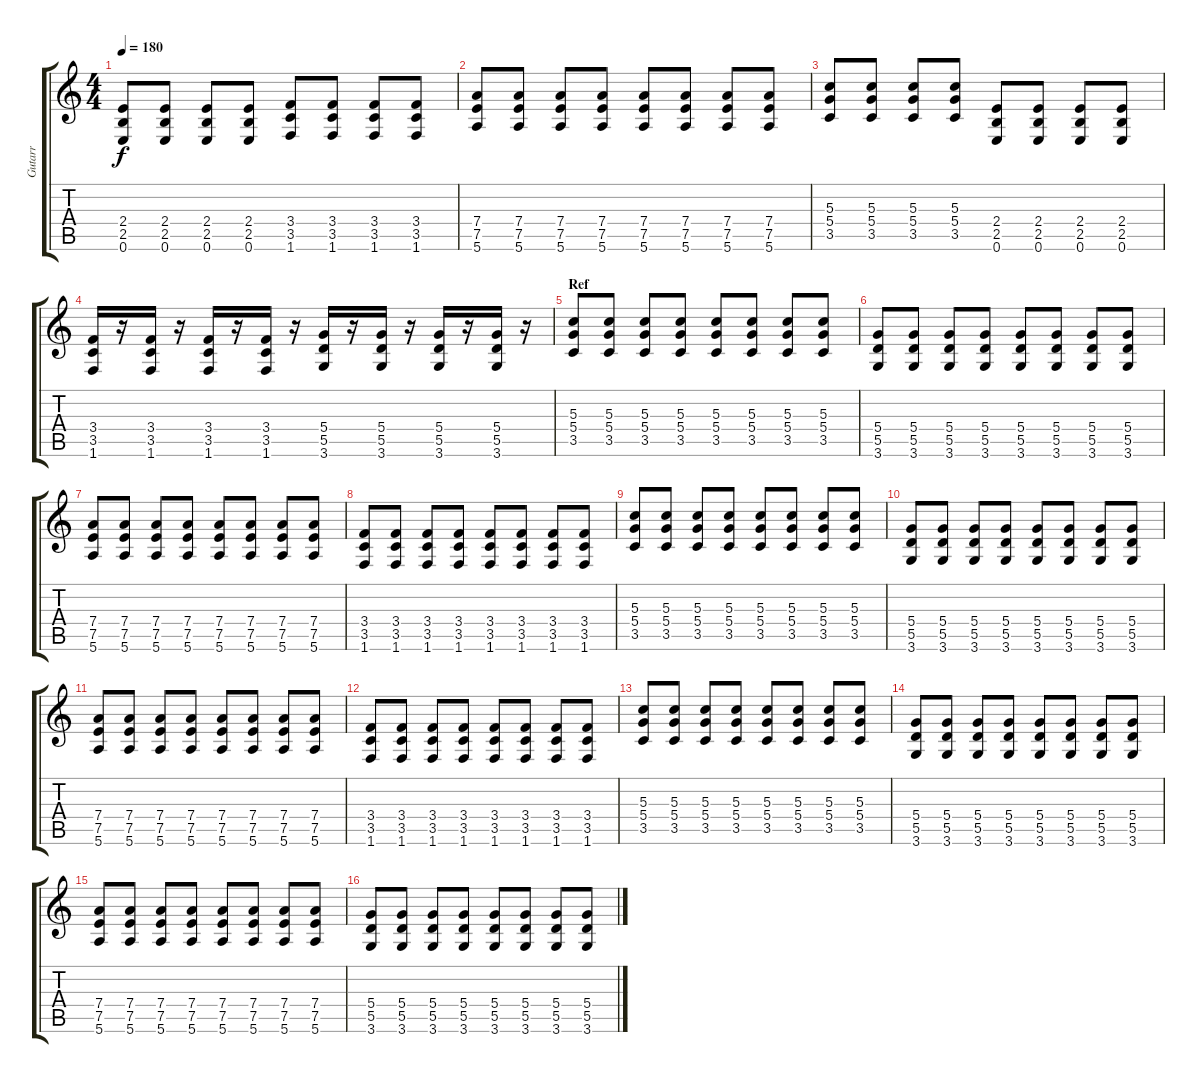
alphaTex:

\track ("Gutarr" "Gutarr") {instrument acousticguitarnylon}
\staff {score tabs}
\tuning (E4 B3 G3 D3 A2 E2) {hide}
\ts (4 4)
\tempo 180
\clef g2
\ks c
(2.4 2.5 0.6).8{dy f} (2.4 2.5 0.6).8 (2.4 2.5 0.6).8 (2.4 2.5 0.6).8 (3.4 3.5 1.6).8 (3.4 3.5 1.6).8 (3.4 3.5 1.6).8 (3.4 3.5 1.6).8 |
(7.4 7.5 5.6).8 (7.4 7.5 5.6).8 (7.4 7.5 5.6).8 (7.4 7.5 5.6).8 (7.4 7.5 5.6).8 (7.4 7.5 5.6).8 (7.4 7.5 5.6).8 (7.4 7.5 5.6).8 |
(5.3 5.4 3.5).8 (5.3 5.4 3.5).8 (5.3 5.4 3.5).8 (5.3 5.4 3.5).8 (2.4 2.5 0.6).8 (2.4 2.5 0.6).8 (2.4 2.5 0.6).8 (2.4 2.5 0.6).8 |
(3.4 3.5 1.6).16 r.16 (3.4 3.5 1.6).16 r.16 (3.4 3.5 1.6).16 r.16 (3.4 3.5 1.6).16 r.16 (5.4 5.5 3.6).16 r.16 (5.4 5.5 3.6).16 r.16 (5.4 5.5 3.6).16 r.16 (5.4 5.5 3.6).16 r.16 |
\section ("" "Ref")
(5.3 5.4 3.5).8 (5.3 5.4 3.5).8 (5.3 5.4 3.5).8 (5.3 5.4 3.5).8 (5.3 5.4 3.5).8 (5.3 5.4 3.5).8 (5.3 5.4 3.5).8 (5.3 5.4 3.5).8 |
(5.4 5.5 3.6).8 (5.4 5.5 3.6).8 (5.4 5.5 3.6).8 (5.4 5.5 3.6).8 (5.4 5.5 3.6).8 (5.4 5.5 3.6).8 (5.4 5.5 3.6).8 (5.4 5.5 3.6).8 |
(7.4 7.5 5.6).8 (7.4 7.5 5.6).8 (7.4 7.5 5.6).8 (7.4 7.5 5.6).8 (7.4 7.5 5.6).8 (7.4 7.5 5.6).8 (7.4 7.5 5.6).8 (7.4 7.5 5.6).8 |
(3.4 3.5 1.6).8 (3.4 3.5 1.6).8 (3.4 3.5 1.6).8 (3.4 3.5 1.6).8 (3.4 3.5 1.6).8 (3.4 3.5 1.6).8 (3.4 3.5 1.6).8 (3.4 3.5 1.6).8 |
(5.3 5.4 3.5).8 (5.3 5.4 3.5).8 (5.3 5.4 3.5).8 (5.3 5.4 3.5).8 (5.3 5.4 3.5).8 (5.3 5.4 3.5).8 (5.3 5.4 3.5).8 (5.3 5.4 3.5).8 |
(5.4 5.5 3.6).8 (5.4 5.5 3.6).8 (5.4 5.5 3.6).8 (5.4 5.5 3.6).8 (5.4 5.5 3.6).8 (5.4 5.5 3.6).8 (5.4 5.5 3.6).8 (5.4 5.5 3.6).8 |
(7.4 7.5 5.6).8 (7.4 7.5 5.6).8 (7.4 7.5 5.6).8 (7.4 7.5 5.6).8 (7.4 7.5 5.6).8 (7.4 7.5 5.6).8 (7.4 7.5 5.6).8 (7.4 7.5 5.6).8 |
(3.4 3.5 1.6).8 (3.4 3.5 1.6).8 (3.4 3.5 1.6).8 (3.4 3.5 1.6).8 (3.4 3.5 1.6).8 (3.4 3.5 1.6).8 (3.4 3.5 1.6).8 (3.4 3.5 1.6).8 |
(5.3 5.4 3.5).8 (5.3 5.4 3.5).8 (5.3 5.4 3.5).8 (5.3 5.4 3.5).8 (5.3 5.4 3.5).8 (5.3 5.4 3.5).8 (5.3 5.4 3.5).8 (5.3 5.4 3.5).8 |
(5.4 5.5 3.6).8 (5.4 5.5 3.6).8 (5.4 5.5 3.6).8 (5.4 5.5 3.6).8 (5.4 5.5 3.6).8 (5.4 5.5 3.6).8 (5.4 5.5 3.6).8 (5.4 5.5 3.6).8 |
(7.4 7.5 5.6).8 (7.4 7.5 5.6).8 (7.4 7.5 5.6).8 (7.4 7.5 5.6).8 (7.4 7.5 5.6).8 (7.4 7.5 5.6).8 (7.4 7.5 5.6).8 (7.4 7.5 5.6).8 |
(5.4 5.5 3.6).8 (5.4 5.5 3.6).8 (5.4 5.5 3.6).8 (5.4 5.5 3.6).8 (5.4 5.5 3.6).8 (5.4 5.5 3.6).8 (5.4 5.5 3.6).8 (5.4 5.5 3.6).8
